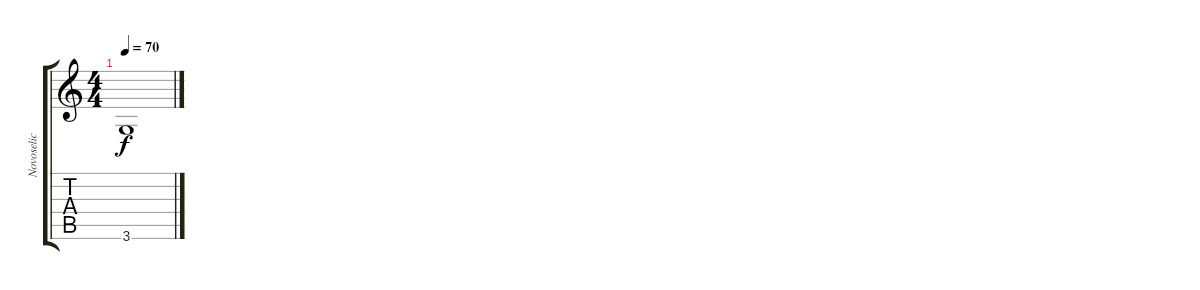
\track ("Novoselic" "Novoselic") {instrument electricbassfinger}
\staff {score tabs}
\tuning (E4 B3 G3 D3 A2 E2) {hide}
\ts (4 4)
\tempo 70
\clef g2
\ks c
3.6{t}.1{dy f}
